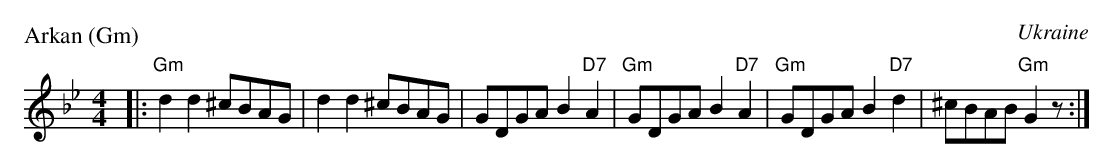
X:1
P: Arkan (Gm)
O: Ukraine
M: 4/4
L: 1/8
K: Gm
|: "Gm"d2d2 ^cBAG | d2d2 ^cBAG | GDGA B2"D7"A2 | "Gm"GDGA B2"D7"A2 | "Gm"GDGA B2"D7"d2 | ^cBAB "Gm"G2z :|
